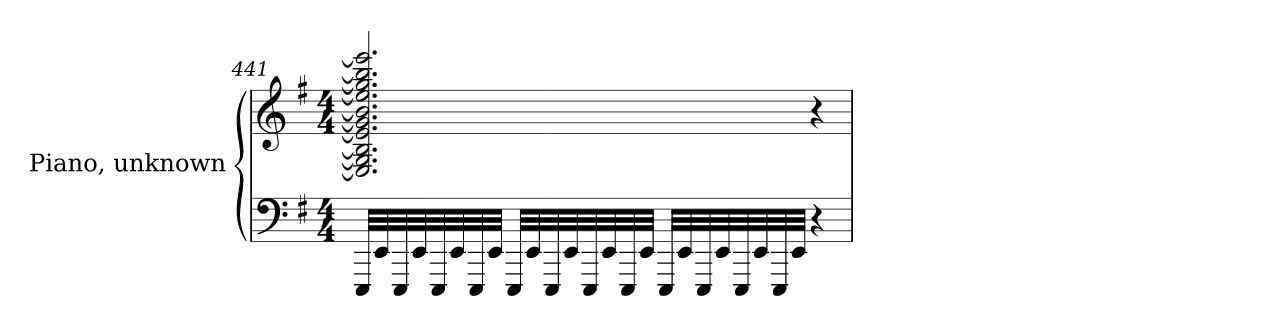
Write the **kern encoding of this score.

**kern	**kern
*part1	*part1
*staff2	*staff1
*I"Piano, unknown	*
*I'Pno.	*
!!LO:LB:g=z
*clefF4	*clefG2
*k[f#]	*k[f#]
*M4/4	*M4/4
=441	=441
32EEE/LLL	2.E/] 2.G/] 2.B/] 2.e/] 2.g/] 2.b/] 2.ee/] 2.gg/] 2.bb/] 2.eee/]
32EE/	.
32EEE/	.
32EE/	.
32EEE/	.
32EE/	.
32EEE/	.
32EE/JJJ	.
32EEE/LLL	.
32EE/	.
32EEE/	.
32EE/	.
32EEE/	.
32EE/	.
32EEE/	.
32EE/JJJ	.
32EEE/LLL	.
32EE/	.
32EEE/	.
32EE/	.
32EEE/	.
32EE/	.
32EEE/	.
32EE/JJJ	.
4r	4r
=	=
*-	*-
